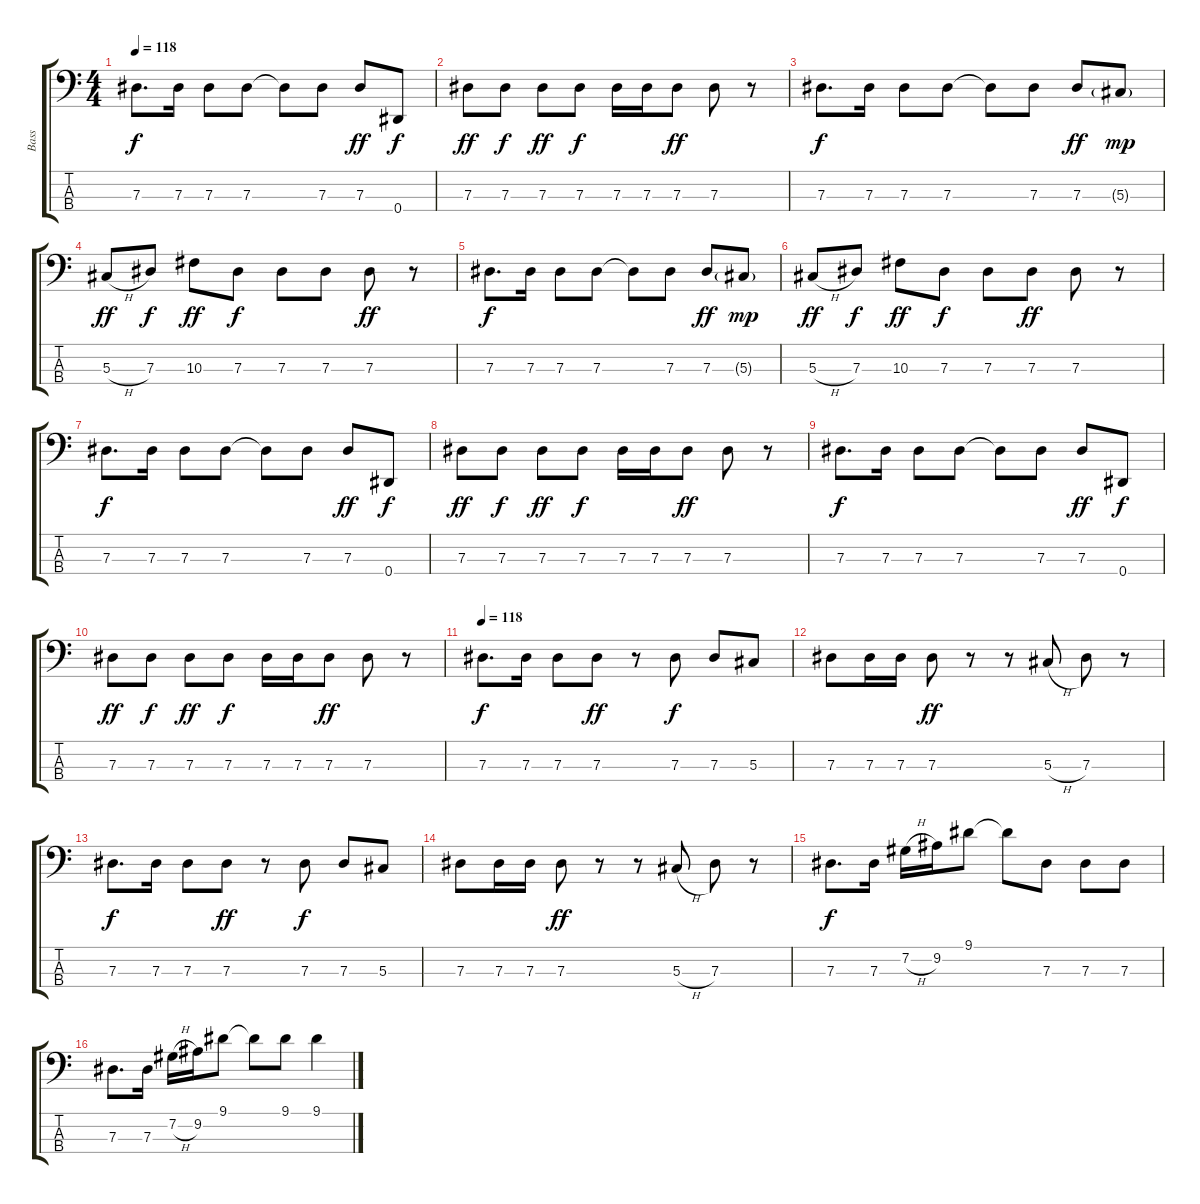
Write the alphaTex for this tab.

\track ("Bass" "Bass") {instrument electricbassfinger}
\staff {score tabs}
\tuning (Gb2 Db2 Ab1 Eb1) {hide}
\ts (4 4)
\tempo 118
\clef f4
\ks c
7.3.8{d dy f} 7.3.16 7.3.8 7.3.8 7.3{t}.8 7.3.8 7.3.8{dy ff} 0.4.8{dy f} |
7.3.8{dy ff} 7.3.8{dy f} 7.3.8{dy ff} 7.3.8{dy f} 7.3.16 7.3.16 7.3.8{dy ff} 7.3.8 r.8 |
7.3.8{d dy f} 7.3.16 7.3.8 7.3.8 7.3{t}.8 7.3.8 7.3.8{dy ff} 5.3{g}.8{dy mp} |
5.3{h}.8{dy ff} 7.3.8{dy f} 10.3.8{dy ff} 7.3.8{dy f} 7.3.8 7.3.8 7.3.8{dy ff} r.8 |
7.3.8{d dy f} 7.3.16 7.3.8 7.3.8 7.3{t}.8 7.3.8 7.3.8{dy ff} 5.3{g}.8{dy mp} |
5.3{h}.8{dy ff} 7.3.8{dy f} 10.3.8{dy ff} 7.3.8{dy f} 7.3.8 7.3.8{dy ff} 7.3.8 r.8 |
7.3.8{d dy f} 7.3.16 7.3.8 7.3.8 7.3{t}.8 7.3.8 7.3.8{dy ff} 0.4.8{dy f} |
7.3.8{dy ff} 7.3.8{dy f} 7.3.8{dy ff} 7.3.8{dy f} 7.3.16 7.3.16 7.3.8{dy ff} 7.3.8 r.8 |
7.3.8{d dy f} 7.3.16 7.3.8 7.3.8 7.3{t}.8 7.3.8 7.3.8{dy ff} 0.4.8{dy f} |
7.3.8{dy ff} 7.3.8{dy f} 7.3.8{dy ff} 7.3.8{dy f} 7.3.16 7.3.16 7.3.8{dy ff} 7.3.8 r.8 |
\tempo 118
7.3.8{d dy f} 7.3.16 7.3.8 7.3.8{dy ff} r.8 7.3.8{dy f} 7.3.8 5.3.8 |
7.3.8 7.3.16 7.3.16 7.3.8{dy ff} r.8 r.8 5.3{h}.8 7.3.8 r.8 |
7.3.8{d dy f} 7.3.16 7.3.8 7.3.8{dy ff} r.8 7.3.8{dy f} 7.3.8 5.3.8 |
7.3.8 7.3.16 7.3.16 7.3.8{dy ff} r.8 r.8 5.3{h}.8 7.3.8 r.8 |
7.3.8{d dy f} 7.3.16 7.2{h}.16 9.2.16 9.1.8 9.1{t}.8 7.3.8 7.3.8 7.3.8 |
7.3.8{d} 7.3.16 7.2{h}.16 9.2.16 9.1.8 9.1{t}.8 9.1.8 9.1.4
